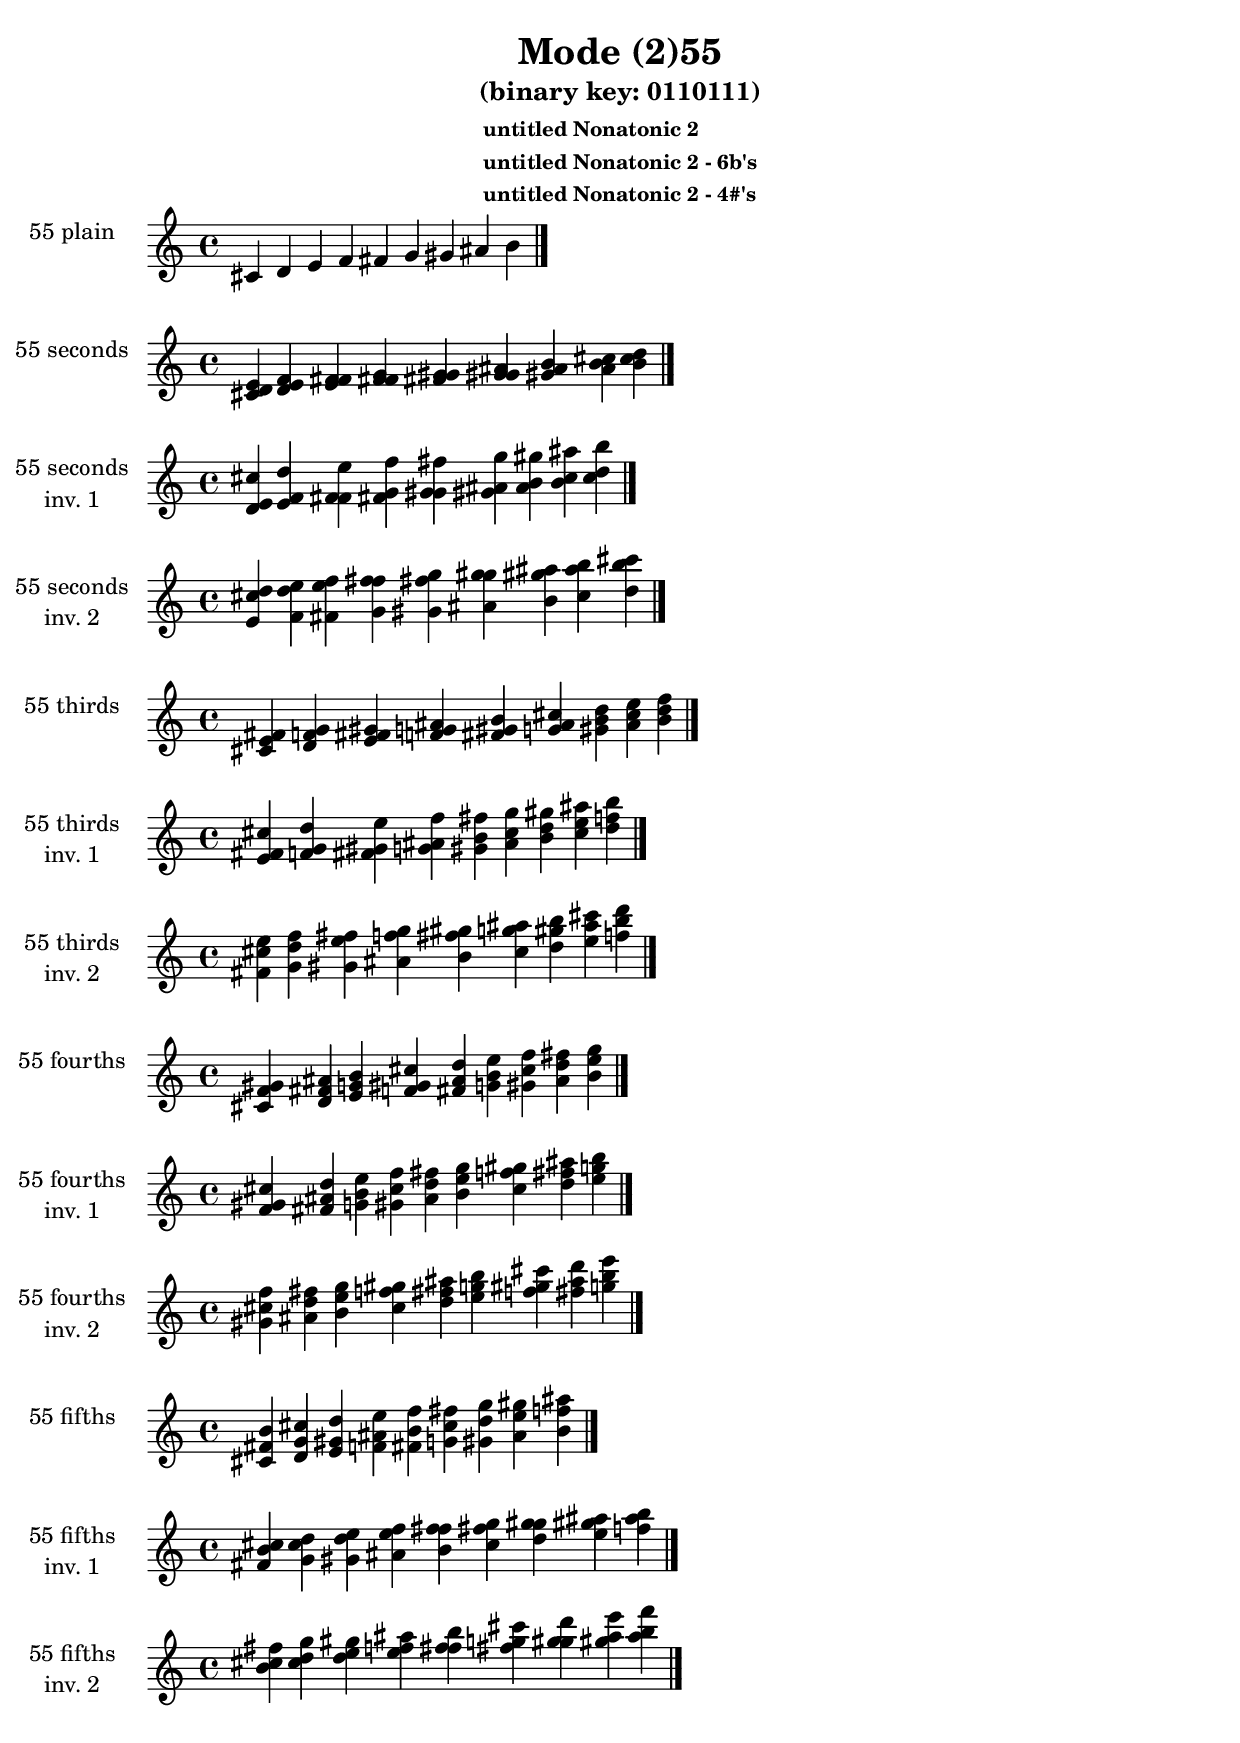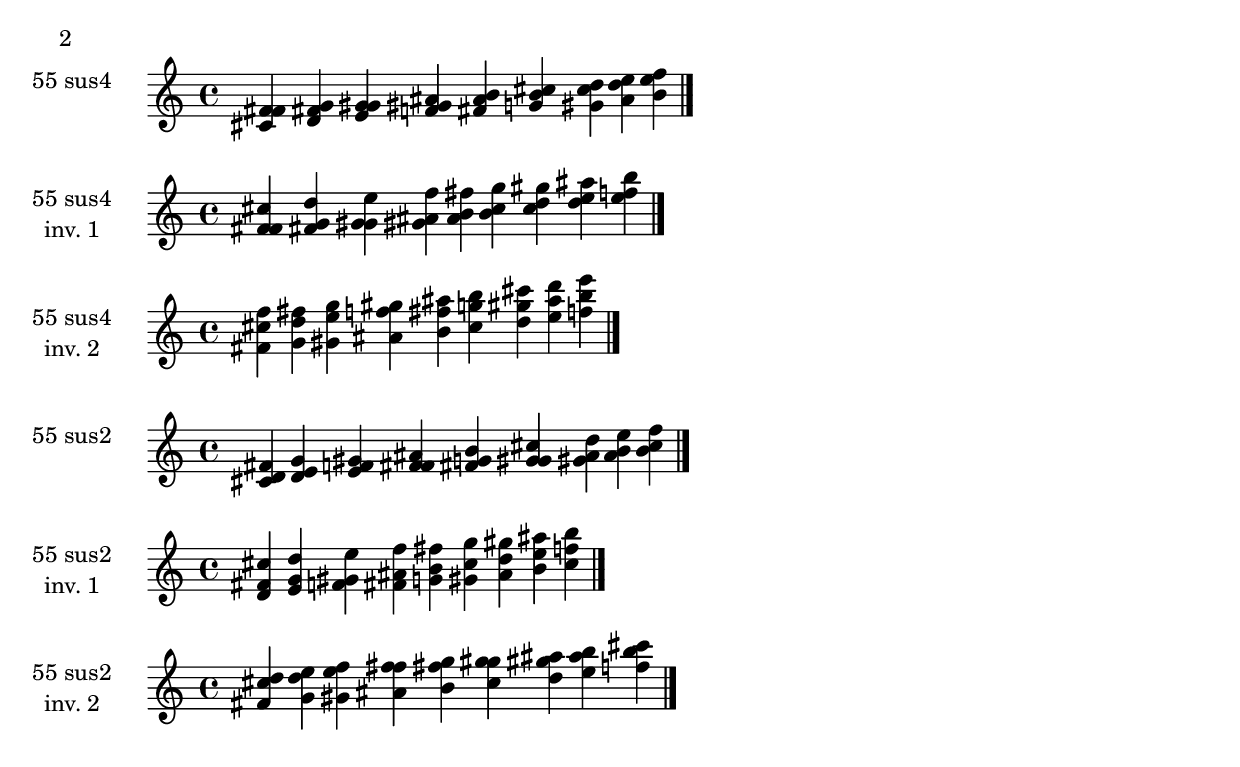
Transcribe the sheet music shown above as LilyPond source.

\version "2.19.0"

\header {
  title = "Mode (2)55"
  subtitle = "(binary key: 0110111)"
  subsubtitle =  \markup { \left-align \column {
      "untitled Nonatonic 2"
      "untitled Nonatonic 2 - 6b's"
      "untitled Nonatonic 2 - 4#'s"
    }
  }
 %% Remove default LilyPond tagline
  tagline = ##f
}

\paper {
  #(set-paper-size "a4")
}

global = {
  \key c \major
  \time 4/4
  \tempo 4=100
}

\book {
  \score {
    \new Staff \with {
      instrumentName =  \markup { \column {
         \hcenter-in #14 \line { 55 plain }
         \hcenter-in #14 \line {  } } }
      midiInstrument = "oboe"
    } { \accidentalStyle "default"
        \cadenzaOn cis' d' e' f' fis' g' gis' ais' b'  \cadenzaOff \bar "|." }
    \layout { }
  }
  \score {
    \new Staff \with {
      instrumentName =  \markup { \column {
         \hcenter-in #14 \line { 55 seconds }
         \hcenter-in #14 \line {  } } }
      midiInstrument = "oboe"
    } { \accidentalStyle "default"
        \cadenzaOn <cis' d' e'> <d' e' f'> <e' f' fis'> <f' fis' g'> <fis' g' gis'> <g' gis' ais'> <gis' ais' b'> <ais' b' cis''> <b' cis'' d''>  \cadenzaOff \bar "|." }
    \layout { }
  }
  \score {
    \new Staff \with {
      instrumentName =  \markup { \column {
         \hcenter-in #14 \line { 55 seconds }
         \hcenter-in #14 \line { inv. 1 } } }
      midiInstrument = "oboe"
    } { \accidentalStyle "default"
        \cadenzaOn <d' e' cis''> <e' f' d''> <f' fis' e''> <fis' g' f''> <g' gis' fis''> <gis' ais' g''> <ais' b' gis''> <b' cis'' ais''> <cis'' d'' b''>  \cadenzaOff \bar "|." }
    \layout { }
  }
  \score {
    \new Staff \with {
      instrumentName =  \markup { \column {
         \hcenter-in #14 \line { 55 seconds }
         \hcenter-in #14 \line { inv. 2 } } }
      midiInstrument = "oboe"
    } { \accidentalStyle "default"
        \cadenzaOn <e' cis'' d''> <f' d'' e''> <fis' e'' f''> <g' f'' fis''> <gis' fis'' g''> <ais' g'' gis''> <b' gis'' ais''> <cis'' ais'' b''> <d'' b'' cis'''>  \cadenzaOff \bar "|." }
    \layout { }
  }
  \score {
    \new Staff \with {
      instrumentName =  \markup { \column {
         \hcenter-in #14 \line { 55 thirds }
         \hcenter-in #14 \line {  } } }
      midiInstrument = "oboe"
    } { \accidentalStyle "default"
        \cadenzaOn <cis' e' fis'> <d' f' g'> <e' fis' gis'> <f' g' ais'> <fis' gis' b'> <g' ais' cis''> <gis' b' d''> <ais' cis'' e''> <b' d'' f''>  \cadenzaOff \bar "|." }
    \layout { }
  }
  \score {
    \new Staff \with {
      instrumentName =  \markup { \column {
         \hcenter-in #14 \line { 55 thirds }
         \hcenter-in #14 \line { inv. 1 } } }
      midiInstrument = "oboe"
    } { \accidentalStyle "default"
        \cadenzaOn <e' fis' cis''> <f' g' d''> <fis' gis' e''> <g' ais' f''> <gis' b' fis''> <ais' cis'' g''> <b' d'' gis''> <cis'' e'' ais''> <d'' f'' b''>  \cadenzaOff \bar "|." }
    \layout { }
  }
  \score {
    \new Staff \with {
      instrumentName =  \markup { \column {
         \hcenter-in #14 \line { 55 thirds }
         \hcenter-in #14 \line { inv. 2 } } }
      midiInstrument = "oboe"
    } { \accidentalStyle "default"
        \cadenzaOn <fis' cis'' e''> <g' d'' f''> <gis' e'' fis''> <ais' f'' g''> <b' fis'' gis''> <cis'' g'' ais''> <d'' gis'' b''> <e'' ais'' cis'''> <f'' b'' d'''>  \cadenzaOff \bar "|." }
    \layout { }
  }
  \score {
    \new Staff \with {
      instrumentName =  \markup { \column {
         \hcenter-in #14 \line { 55 fourths }
         \hcenter-in #14 \line {  } } }
      midiInstrument = "oboe"
    } { \accidentalStyle "default"
        \cadenzaOn <cis' f' gis'> <d' fis' ais'> <e' g' b'> <f' gis' cis''> <fis' ais' d''> <g' b' e''> <gis' cis'' f''> <ais' d'' fis''> <b' e'' g''>  \cadenzaOff \bar "|." }
    \layout { }
  }
  \score {
    \new Staff \with {
      instrumentName =  \markup { \column {
         \hcenter-in #14 \line { 55 fourths }
         \hcenter-in #14 \line { inv. 1 } } }
      midiInstrument = "oboe"
    } { \accidentalStyle "default"
        \cadenzaOn <f' gis' cis''> <fis' ais' d''> <g' b' e''> <gis' cis'' f''> <ais' d'' fis''> <b' e'' g''> <cis'' f'' gis''> <d'' fis'' ais''> <e'' g'' b''>  \cadenzaOff \bar "|." }
    \layout { }
  }
  \score {
    \new Staff \with {
      instrumentName =  \markup { \column {
         \hcenter-in #14 \line { 55 fourths }
         \hcenter-in #14 \line { inv. 2 } } }
      midiInstrument = "oboe"
    } { \accidentalStyle "default"
        \cadenzaOn <gis' cis'' f''> <ais' d'' fis''> <b' e'' g''> <cis'' f'' gis''> <d'' fis'' ais''> <e'' g'' b''> <f'' gis'' cis'''> <fis'' ais'' d'''> <g'' b'' e'''>  \cadenzaOff \bar "|." }
    \layout { }
  }
  \score {
    \new Staff \with {
      instrumentName =  \markup { \column {
         \hcenter-in #14 \line { 55 fifths }
         \hcenter-in #14 \line {  } } }
      midiInstrument = "oboe"
    } { \accidentalStyle "default"
        \cadenzaOn <cis' fis' b'> <d' g' cis''> <e' gis' d''> <f' ais' e''> <fis' b' f''> <g' cis'' fis''> <gis' d'' g''> <ais' e'' gis''> <b' f'' ais''>  \cadenzaOff \bar "|." }
    \layout { }
  }
  \score {
    \new Staff \with {
      instrumentName =  \markup { \column {
         \hcenter-in #14 \line { 55 fifths }
         \hcenter-in #14 \line { inv. 1 } } }
      midiInstrument = "oboe"
    } { \accidentalStyle "default"
        \cadenzaOn <fis' b' cis''> <g' cis'' d''> <gis' d'' e''> <ais' e'' f''> <b' f'' fis''> <cis'' fis'' g''> <d'' g'' gis''> <e'' gis'' ais''> <f'' ais'' b''>  \cadenzaOff \bar "|." }
    \layout { }
  }
  \score {
    \new Staff \with {
      instrumentName =  \markup { \column {
         \hcenter-in #14 \line { 55 fifths }
         \hcenter-in #14 \line { inv. 2 } } }
      midiInstrument = "oboe"
    } { \accidentalStyle "default"
        \cadenzaOn <b' cis'' fis''> <cis'' d'' g''> <d'' e'' gis''> <e'' f'' ais''> <f'' fis'' b''> <fis'' g'' cis'''> <g'' gis'' d'''> <gis'' ais'' e'''> <ais'' b'' f'''>  \cadenzaOff \bar "|." }
    \layout { }
  }
  \score {
    \new Staff \with {
      instrumentName =  \markup { \column {
         \hcenter-in #14 \line { 55 sus4 }
         \hcenter-in #14 \line {  } } }
      midiInstrument = "oboe"
    } { \accidentalStyle "default"
        \cadenzaOn <cis' f' fis'> <d' fis' g'> <e' g' gis'> <f' gis' ais'> <fis' ais' b'> <g' b' cis''> <gis' cis'' d''> <ais' d'' e''> <b' e'' f''>  \cadenzaOff \bar "|." }
    \layout { }
  }
  \score {
    \new Staff \with {
      instrumentName =  \markup { \column {
         \hcenter-in #14 \line { 55 sus4 }
         \hcenter-in #14 \line { inv. 1 } } }
      midiInstrument = "oboe"
    } { \accidentalStyle "default"
        \cadenzaOn <f' fis' cis''> <fis' g' d''> <g' gis' e''> <gis' ais' f''> <ais' b' fis''> <b' cis'' g''> <cis'' d'' gis''> <d'' e'' ais''> <e'' f'' b''>  \cadenzaOff \bar "|." }
    \layout { }
  }
  \score {
    \new Staff \with {
      instrumentName =  \markup { \column {
         \hcenter-in #14 \line { 55 sus4 }
         \hcenter-in #14 \line { inv. 2 } } }
      midiInstrument = "oboe"
    } { \accidentalStyle "default"
        \cadenzaOn <fis' cis'' f''> <g' d'' fis''> <gis' e'' g''> <ais' f'' gis''> <b' fis'' ais''> <cis'' g'' b''> <d'' gis'' cis'''> <e'' ais'' d'''> <f'' b'' e'''>  \cadenzaOff \bar "|." }
    \layout { }
  }
  \score {
    \new Staff \with {
      instrumentName =  \markup { \column {
         \hcenter-in #14 \line { 55 sus2 }
         \hcenter-in #14 \line {  } } }
      midiInstrument = "oboe"
    } { \accidentalStyle "default"
        \cadenzaOn <cis' d' fis'> <d' e' g'> <e' f' gis'> <f' fis' ais'> <fis' g' b'> <g' gis' cis''> <gis' ais' d''> <ais' b' e''> <b' cis'' f''>  \cadenzaOff \bar "|." }
    \layout { }
  }
  \score {
    \new Staff \with {
      instrumentName =  \markup { \column {
         \hcenter-in #14 \line { 55 sus2 }
         \hcenter-in #14 \line { inv. 1 } } }
      midiInstrument = "oboe"
    } { \accidentalStyle "default"
        \cadenzaOn <d' fis' cis''> <e' g' d''> <f' gis' e''> <fis' ais' f''> <g' b' fis''> <gis' cis'' g''> <ais' d'' gis''> <b' e'' ais''> <cis'' f'' b''>  \cadenzaOff \bar "|." }
    \layout { }
  }
  \score {
    \new Staff \with {
      instrumentName =  \markup { \column {
         \hcenter-in #14 \line { 55 sus2 }
         \hcenter-in #14 \line { inv. 2 } } }
      midiInstrument = "oboe"
    } { \accidentalStyle "default"
        \cadenzaOn <fis' cis'' d''> <g' d'' e''> <gis' e'' f''> <ais' f'' fis''> <b' fis'' g''> <cis'' g'' gis''> <d'' gis'' ais''> <e'' ais'' b''> <f'' b'' cis'''>  \cadenzaOff \bar "|." }
    \layout { }
  }
}

\book {
  \bookOutputSuffix "plain_"
  \score {
    \new Staff \with {
      instrumentName =  \markup { \column {
         \hcenter-in #14 \line { 55 plain }
         \hcenter-in #14 \line {  } } }
      midiInstrument = "oboe"
    } { \accidentalStyle "default"
        \cadenzaOn cis' d' e' f' fis' g' gis' ais' b'  \cadenzaOff \bar "|." }
    \midi { }
  }
}
\book {
  \bookOutputSuffix "seconds_"
  \score {
    \new Staff \with {
      instrumentName =  \markup { \column {
         \hcenter-in #14 \line { 55 seconds }
         \hcenter-in #14 \line {  } } }
      midiInstrument = "oboe"
    } { \accidentalStyle "default"
        \cadenzaOn <cis' d' e'> <d' e' f'> <e' f' fis'> <f' fis' g'> <fis' g' gis'> <g' gis' ais'> <gis' ais' b'> <ais' b' cis''> <b' cis'' d''>  \cadenzaOff \bar "|." }
    \midi { }
  }
}
\book {
  \bookOutputSuffix "seconds_inv. 1"
  \score {
    \new Staff \with {
      instrumentName =  \markup { \column {
         \hcenter-in #14 \line { 55 seconds }
         \hcenter-in #14 \line { inv. 1 } } }
      midiInstrument = "oboe"
    } { \accidentalStyle "default"
        \cadenzaOn <d' e' cis''> <e' f' d''> <f' fis' e''> <fis' g' f''> <g' gis' fis''> <gis' ais' g''> <ais' b' gis''> <b' cis'' ais''> <cis'' d'' b''>  \cadenzaOff \bar "|." }
    \midi { }
  }
}
\book {
  \bookOutputSuffix "seconds_inv. 2"
  \score {
    \new Staff \with {
      instrumentName =  \markup { \column {
         \hcenter-in #14 \line { 55 seconds }
         \hcenter-in #14 \line { inv. 2 } } }
      midiInstrument = "oboe"
    } { \accidentalStyle "default"
        \cadenzaOn <e' cis'' d''> <f' d'' e''> <fis' e'' f''> <g' f'' fis''> <gis' fis'' g''> <ais' g'' gis''> <b' gis'' ais''> <cis'' ais'' b''> <d'' b'' cis'''>  \cadenzaOff \bar "|." }
    \midi { }
  }
}
\book {
  \bookOutputSuffix "thirds_"
  \score {
    \new Staff \with {
      instrumentName =  \markup { \column {
         \hcenter-in #14 \line { 55 thirds }
         \hcenter-in #14 \line {  } } }
      midiInstrument = "oboe"
    } { \accidentalStyle "default"
        \cadenzaOn <cis' e' fis'> <d' f' g'> <e' fis' gis'> <f' g' ais'> <fis' gis' b'> <g' ais' cis''> <gis' b' d''> <ais' cis'' e''> <b' d'' f''>  \cadenzaOff \bar "|." }
    \midi { }
  }
}
\book {
  \bookOutputSuffix "thirds_inv. 1"
  \score {
    \new Staff \with {
      instrumentName =  \markup { \column {
         \hcenter-in #14 \line { 55 thirds }
         \hcenter-in #14 \line { inv. 1 } } }
      midiInstrument = "oboe"
    } { \accidentalStyle "default"
        \cadenzaOn <e' fis' cis''> <f' g' d''> <fis' gis' e''> <g' ais' f''> <gis' b' fis''> <ais' cis'' g''> <b' d'' gis''> <cis'' e'' ais''> <d'' f'' b''>  \cadenzaOff \bar "|." }
    \midi { }
  }
}
\book {
  \bookOutputSuffix "thirds_inv. 2"
  \score {
    \new Staff \with {
      instrumentName =  \markup { \column {
         \hcenter-in #14 \line { 55 thirds }
         \hcenter-in #14 \line { inv. 2 } } }
      midiInstrument = "oboe"
    } { \accidentalStyle "default"
        \cadenzaOn <fis' cis'' e''> <g' d'' f''> <gis' e'' fis''> <ais' f'' g''> <b' fis'' gis''> <cis'' g'' ais''> <d'' gis'' b''> <e'' ais'' cis'''> <f'' b'' d'''>  \cadenzaOff \bar "|." }
    \midi { }
  }
}
\book {
  \bookOutputSuffix "fourths_"
  \score {
    \new Staff \with {
      instrumentName =  \markup { \column {
         \hcenter-in #14 \line { 55 fourths }
         \hcenter-in #14 \line {  } } }
      midiInstrument = "oboe"
    } { \accidentalStyle "default"
        \cadenzaOn <cis' f' gis'> <d' fis' ais'> <e' g' b'> <f' gis' cis''> <fis' ais' d''> <g' b' e''> <gis' cis'' f''> <ais' d'' fis''> <b' e'' g''>  \cadenzaOff \bar "|." }
    \midi { }
  }
}
\book {
  \bookOutputSuffix "fourths_inv. 1"
  \score {
    \new Staff \with {
      instrumentName =  \markup { \column {
         \hcenter-in #14 \line { 55 fourths }
         \hcenter-in #14 \line { inv. 1 } } }
      midiInstrument = "oboe"
    } { \accidentalStyle "default"
        \cadenzaOn <f' gis' cis''> <fis' ais' d''> <g' b' e''> <gis' cis'' f''> <ais' d'' fis''> <b' e'' g''> <cis'' f'' gis''> <d'' fis'' ais''> <e'' g'' b''>  \cadenzaOff \bar "|." }
    \midi { }
  }
}
\book {
  \bookOutputSuffix "fourths_inv. 2"
  \score {
    \new Staff \with {
      instrumentName =  \markup { \column {
         \hcenter-in #14 \line { 55 fourths }
         \hcenter-in #14 \line { inv. 2 } } }
      midiInstrument = "oboe"
    } { \accidentalStyle "default"
        \cadenzaOn <gis' cis'' f''> <ais' d'' fis''> <b' e'' g''> <cis'' f'' gis''> <d'' fis'' ais''> <e'' g'' b''> <f'' gis'' cis'''> <fis'' ais'' d'''> <g'' b'' e'''>  \cadenzaOff \bar "|." }
    \midi { }
  }
}
\book {
  \bookOutputSuffix "fifths_"
  \score {
    \new Staff \with {
      instrumentName =  \markup { \column {
         \hcenter-in #14 \line { 55 fifths }
         \hcenter-in #14 \line {  } } }
      midiInstrument = "oboe"
    } { \accidentalStyle "default"
        \cadenzaOn <cis' fis' b'> <d' g' cis''> <e' gis' d''> <f' ais' e''> <fis' b' f''> <g' cis'' fis''> <gis' d'' g''> <ais' e'' gis''> <b' f'' ais''>  \cadenzaOff \bar "|." }
    \midi { }
  }
}
\book {
  \bookOutputSuffix "fifths_inv. 1"
  \score {
    \new Staff \with {
      instrumentName =  \markup { \column {
         \hcenter-in #14 \line { 55 fifths }
         \hcenter-in #14 \line { inv. 1 } } }
      midiInstrument = "oboe"
    } { \accidentalStyle "default"
        \cadenzaOn <fis' b' cis''> <g' cis'' d''> <gis' d'' e''> <ais' e'' f''> <b' f'' fis''> <cis'' fis'' g''> <d'' g'' gis''> <e'' gis'' ais''> <f'' ais'' b''>  \cadenzaOff \bar "|." }
    \midi { }
  }
}
\book {
  \bookOutputSuffix "fifths_inv. 2"
  \score {
    \new Staff \with {
      instrumentName =  \markup { \column {
         \hcenter-in #14 \line { 55 fifths }
         \hcenter-in #14 \line { inv. 2 } } }
      midiInstrument = "oboe"
    } { \accidentalStyle "default"
        \cadenzaOn <b' cis'' fis''> <cis'' d'' g''> <d'' e'' gis''> <e'' f'' ais''> <f'' fis'' b''> <fis'' g'' cis'''> <g'' gis'' d'''> <gis'' ais'' e'''> <ais'' b'' f'''>  \cadenzaOff \bar "|." }
    \midi { }
  }
}
\book {
  \bookOutputSuffix "sus4_"
  \score {
    \new Staff \with {
      instrumentName =  \markup { \column {
         \hcenter-in #14 \line { 55 sus4 }
         \hcenter-in #14 \line {  } } }
      midiInstrument = "oboe"
    } { \accidentalStyle "default"
        \cadenzaOn <cis' f' fis'> <d' fis' g'> <e' g' gis'> <f' gis' ais'> <fis' ais' b'> <g' b' cis''> <gis' cis'' d''> <ais' d'' e''> <b' e'' f''>  \cadenzaOff \bar "|." }
    \midi { }
  }
}
\book {
  \bookOutputSuffix "sus4_inv. 1"
  \score {
    \new Staff \with {
      instrumentName =  \markup { \column {
         \hcenter-in #14 \line { 55 sus4 }
         \hcenter-in #14 \line { inv. 1 } } }
      midiInstrument = "oboe"
    } { \accidentalStyle "default"
        \cadenzaOn <f' fis' cis''> <fis' g' d''> <g' gis' e''> <gis' ais' f''> <ais' b' fis''> <b' cis'' g''> <cis'' d'' gis''> <d'' e'' ais''> <e'' f'' b''>  \cadenzaOff \bar "|." }
    \midi { }
  }
}
\book {
  \bookOutputSuffix "sus4_inv. 2"
  \score {
    \new Staff \with {
      instrumentName =  \markup { \column {
         \hcenter-in #14 \line { 55 sus4 }
         \hcenter-in #14 \line { inv. 2 } } }
      midiInstrument = "oboe"
    } { \accidentalStyle "default"
        \cadenzaOn <fis' cis'' f''> <g' d'' fis''> <gis' e'' g''> <ais' f'' gis''> <b' fis'' ais''> <cis'' g'' b''> <d'' gis'' cis'''> <e'' ais'' d'''> <f'' b'' e'''>  \cadenzaOff \bar "|." }
    \midi { }
  }
}
\book {
  \bookOutputSuffix "sus2_"
  \score {
    \new Staff \with {
      instrumentName =  \markup { \column {
         \hcenter-in #14 \line { 55 sus2 }
         \hcenter-in #14 \line {  } } }
      midiInstrument = "oboe"
    } { \accidentalStyle "default"
        \cadenzaOn <cis' d' fis'> <d' e' g'> <e' f' gis'> <f' fis' ais'> <fis' g' b'> <g' gis' cis''> <gis' ais' d''> <ais' b' e''> <b' cis'' f''>  \cadenzaOff \bar "|." }
    \midi { }
  }
}
\book {
  \bookOutputSuffix "sus2_inv. 1"
  \score {
    \new Staff \with {
      instrumentName =  \markup { \column {
         \hcenter-in #14 \line { 55 sus2 }
         \hcenter-in #14 \line { inv. 1 } } }
      midiInstrument = "oboe"
    } { \accidentalStyle "default"
        \cadenzaOn <d' fis' cis''> <e' g' d''> <f' gis' e''> <fis' ais' f''> <g' b' fis''> <gis' cis'' g''> <ais' d'' gis''> <b' e'' ais''> <cis'' f'' b''>  \cadenzaOff \bar "|." }
    \midi { }
  }
}
\book {
  \bookOutputSuffix "sus2_inv. 2"
  \score {
    \new Staff \with {
      instrumentName =  \markup { \column {
         \hcenter-in #14 \line { 55 sus2 }
         \hcenter-in #14 \line { inv. 2 } } }
      midiInstrument = "oboe"
    } { \accidentalStyle "default"
        \cadenzaOn <fis' cis'' d''> <g' d'' e''> <gis' e'' f''> <ais' f'' fis''> <b' fis'' g''> <cis'' g'' gis''> <d'' gis'' ais''> <e'' ais'' b''> <f'' b'' cis'''>  \cadenzaOff \bar "|." }
    \midi { }
  }
}
